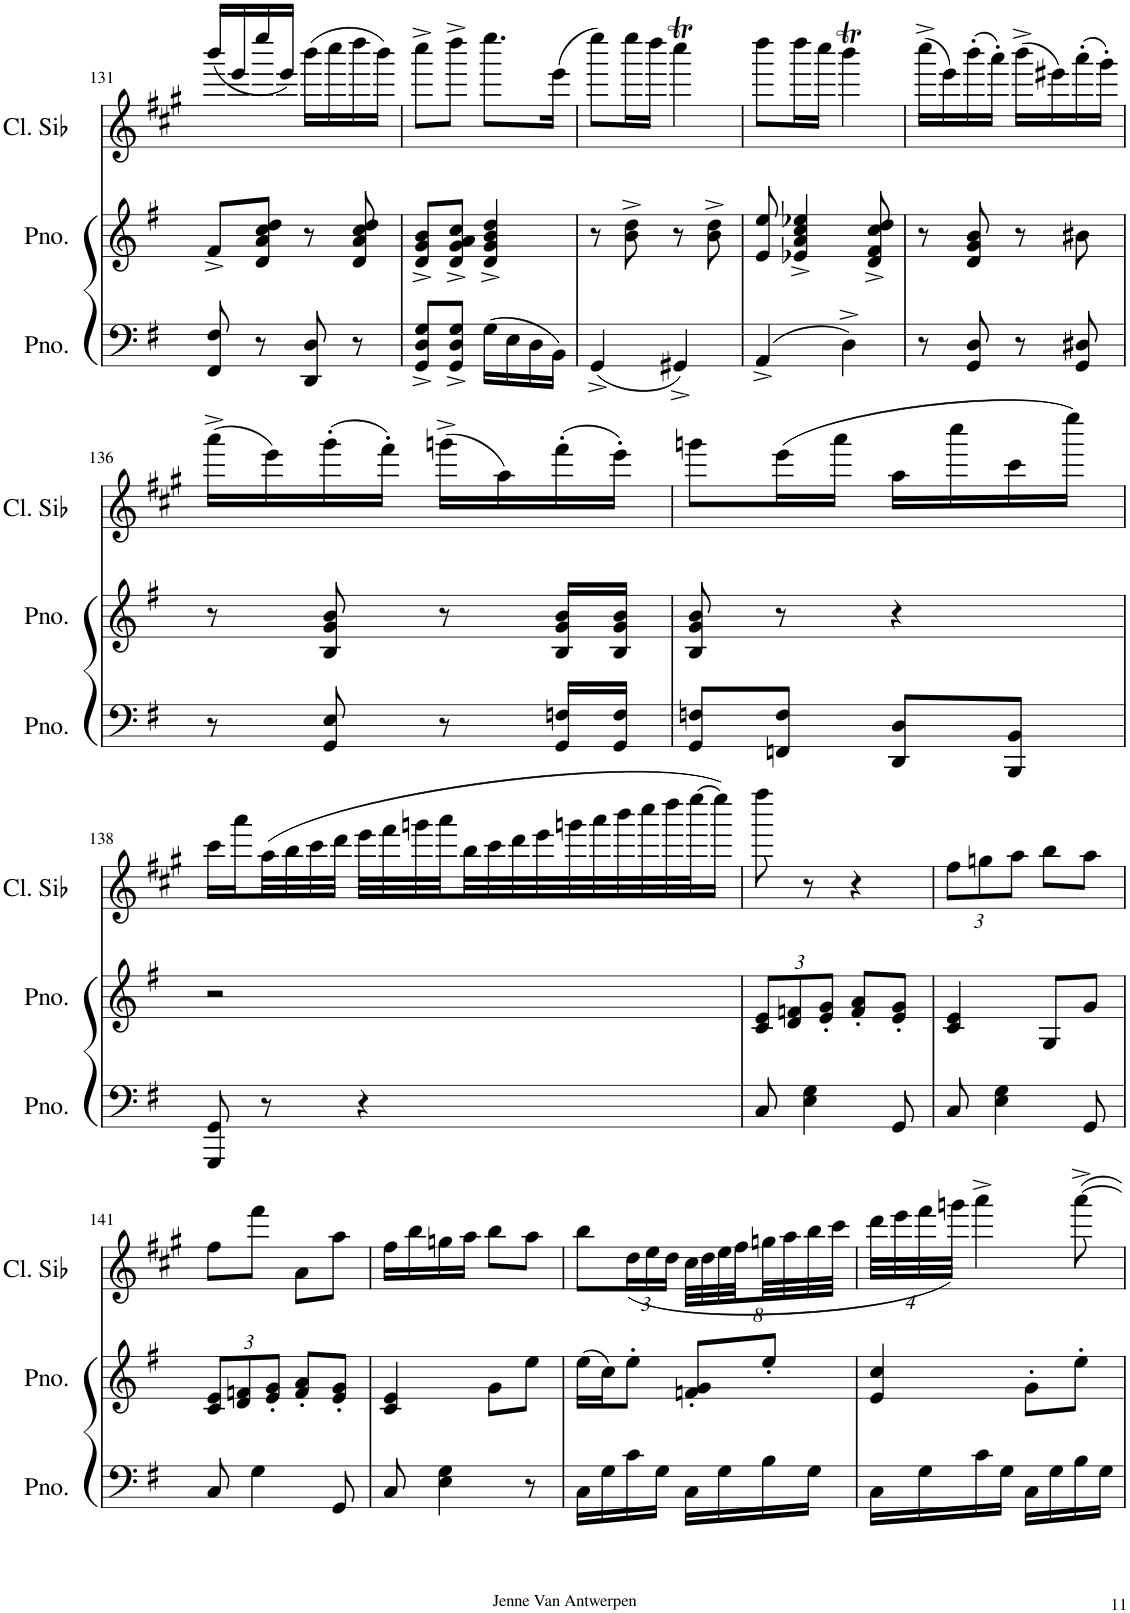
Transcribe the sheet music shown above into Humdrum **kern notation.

**kern	**kern	**kern
*part3	*part2	*part1
*staff3	*staff2	*staff1
*I"Piano	*I"Vleugel	*I"Clarinetto in Sib
*I'Pno.	*	*I'Cl. Sib
!!LO:PB:g=z
*clefF4	*clefG2	*clefG2
*	*	*Trd1c2
*k[f#]	*k[f#]	*k[f#c#g#]
*M2/4	*M2/4	*M2/4
=131	=131	=131
8FF#/ 8F#/	8f#^/L	(16bbb/LL
.	.	16eee/
8r	8d/ 8a/ 8cc/ 8dd/J	16eeee/
.	.	16eee/JJ)
8DD/ 8D/	8r	(16bbb\LL
.	.	16cccc#\
8r	8d/ 8a/ 8cc/ 8dd/	16dddd\
.	.	16bbb\JJ)
=132	=132	=132
8GG/^ 8D/^ 8G/^L	8d/^ 8g/^ 8b/^L	8cccc#^\L
8GG/^ 8D/^ 8G/^J	8d/^ 8g/^ 8a/^ 8cc/^J	8dddd^\J
(16G\LL	4d/^ 4g/^ 4b/^ 4dd/^	8.eeee\L
16E\	.	.
16D\	.	.
16BB\JJ)	.	(16eee\Jk
=133	=133	=133
(4GG^/	8r	8eeee\L)
.	8b\^ 8dd\^	16eeee\L
.	.	16dddd\JJ
4GG#X^/)	8r	4cccc#t\
.	8b\^ 8dd\^	.
=134	=134	=134
(4AA^/	8e/ 8ee/	8dddd\L
.	4e-X/^ 4a/^ 4cc/^ 4ee-X/^	16dddd\L
.	.	16cccc#\JJ
4D^\)	.	4bbbT\
.	8d/^ 8f#/^ 8cc/^ 8dd/^	.
=135	=135	=135
8r	8r	(16cccc#^\LL
.	.	16eee\)
8GG/ 8D/	8d/ 8g/ 8b/	(16bbb'\
.	.	16aaa'\JJ)
8r	8r	(16bbb^\LL
.	.	16eee#X\)
8GG/ 8D#X/	8b#X\	(16aaa'\
.	.	16ggg#'\JJ)
!!LO:LB:g=z
=136	=136	=136
8r	8r	(16aaa^\LL
.	.	16eee\)
8GG/ 8E/	8B/ 8g/ 8b/	(16ggg#'\
.	.	16fff#'\JJ)
8r	8r	(16gggn^\LL
.	.	16aa\)
16GG/ 16Fn/LL	16B/ 16g/ 16b/LL	(16fff#'\
16GG/ 16F/JJ	16B/ 16g/ 16b/JJ	16eee'\JJ)
=137	=137	=137
8GG/ 8Fn/L	8B/ 8g/ 8b/	8gggn\L
8FFn/ 8F/J	8r	(16eee\L
.	.	16aaa\JJ
8DD/ 8D/L	4r	16aa\LL
.	.	16cccc#\
8BBB/ 8BB/J	.	16ccc#\
.	.	16eeee\JJ)
!!LO:LB:g=z
=138	=138	=138
8GGG/ 8GG/	2r	16ccc#\LL
.	.	16aaa\
8r	.	(32aa\L
.	.	32bb\
.	.	32ccc#\
.	.	32ddd\JJJ
4r	.	32eee\LLL
.	.	32fff#\
.	.	32gggn\
.	.	32aaa\
.	.	32bb\
.	.	32ccc#\
.	.	32ddd\
.	.	32eee\
4ryy	4ryy	32gggn\
.	.	32aaa\
.	.	32bbb\
.	.	32cccc#\
.	.	32dddd\
.	.	[32eeee\J
.	.	16eeee\JJ])
=139	=139	=139
*	*Xbrackettup	*
8C/	12c/ 12e/L	8ffff#\
.	12d/ 12fn/	.
4E\ 4G\	.	8r
.	12e/' 12g/'J	.
.	8f/' 8a/'L	4r
8GG/	8e/' 8g/'J	.
=140	=140	=140
*	*	*Xbrackettup
8C/	4c/ 4e/	12ff#\L
.	.	12ggn\
4E\ 4G\	.	.
.	.	12aa\J
.	8G/L	8bb\L
8GG/	8g/J	8aa\J
!!LO:LB:g=z
=141	=141	=141
8C/	12c/ 12e/L	8ff#\L
.	12d/ 12fn/	.
4G\	.	8fff#\J
.	12e/' 12g/'J	.
.	8f/' 8a/'L	8a\L
8GG/	8e/' 8g/'J	8aa\J
=142	=142	=142
8C/	4c/ 4e/	16ff#\LL
.	.	16bb\
4E\ 4G\	.	16ggn\
.	.	16aa\JJ
.	8g\L	8bb\L
8r	8ee\J	8aa\J
=143	=143	=143
16C\LL	(16ee\LL	8bb\L
16G\	16cc\J)	.
16c\	8ee'\J	(<24dd\L
.	.	24ee\
16G\JJ	.	.
.	.	24dd\JJ
16C\LL	8fn/' 8g/'L	32cc#\LLL
.	.	32dd\
16G\	.	32ee\
.	.	32ff#\
16B\	8ee'/J	32ggn\
.	.	32aa\
16G\JJ	.	32bb\
.	.	32ccc#\JJJ
=144	=144	=144
16C\LL	4e/ 4cc/	32ddd\LLL
.	.	32eee\
16G\	.	32fff#\
.	.	32gggn\JJJ)
16c\	.	4aaa^\
16G\JJ	.	.
16C\LL	8g'\L	.
16G\	.	.
16B\	8ee'\J	[8aaa^\
16G\JJ	.	.
=	=	=
*-	*-	*-
